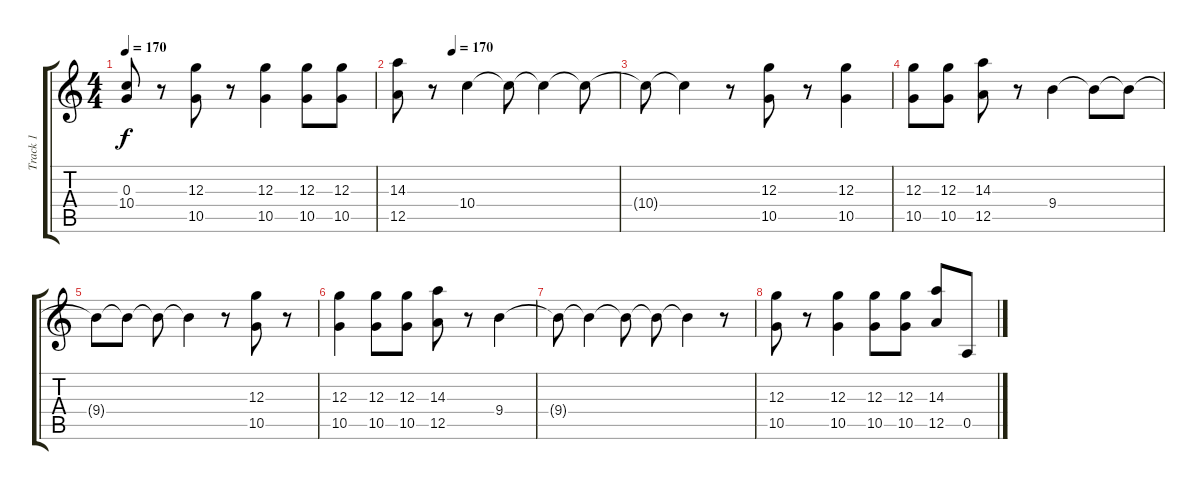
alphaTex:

\track ("Track 1" "Track 1") {instrument distortionguitar}
\staff {score tabs}
\tuning (E4 B3 G3 D3 A2 D2) {hide}
\ts (4 4)
\tempo 170
\clef g2
\ks c
(0.3 10.4{t}).8{dy f} r.8 (12.3 10.5).8 r.8 (12.3 10.5).4 (12.3 10.5).8 (12.3 10.5).8 |
\tempo (170 0.25)
(14.3 12.5).8 r.8 10.4.4 10.4{t}.8 10.4{t}.4 10.4{t}.8 |
10.4{t}.8 10.4{t}.4 r.8 (12.3 10.5).8 r.8 (12.3 10.5).4 |
(12.3 10.5).8 (12.3 10.5).8 (14.3 12.5).8 r.8 9.4.4 9.4{t}.8 9.4{t}.8 |
9.4{t}.8 9.4{t}.8 9.4{t}.8 9.4{t}.4 r.8 (12.3 10.5).8 r.8 |
(12.3 10.5).4 (12.3 10.5).8 (12.3 10.5).8 (14.3 12.5).8 r.8 9.4.4 |
9.4{t}.8 9.4{t}.4 9.4{t}.8 9.4{t}.8 9.4{t}.4 r.8 |
(12.3 10.5).8 r.8 (12.3 10.5).4 (12.3 10.5).8 (12.3 10.5).8 (14.3 12.5).8 0.5.8
